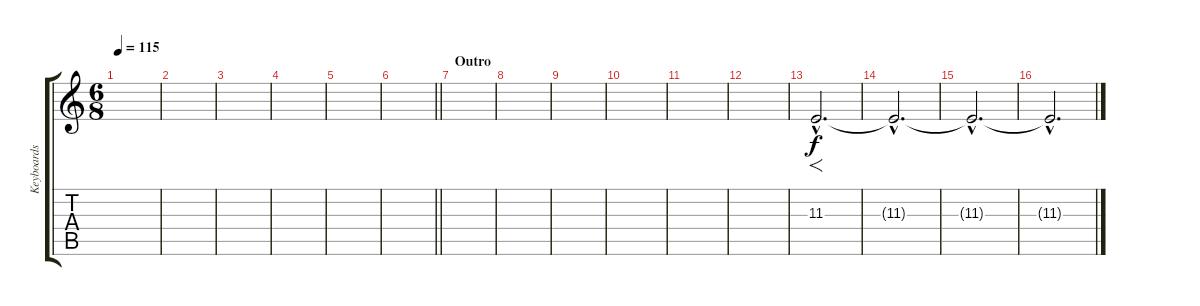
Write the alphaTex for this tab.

\track ("Keyboards II" "Keyboards ") {instrument synthstrings1}
\staff {score tabs}
\tuning (D4 A3 F3 C3 G2 C2) {hide}
\ts (6 8)
\tempo 115
\clef g2
\ks c
|
|
|
|
|
\barLineRight lightlight
|
\section ("" "Outro")
|
|
|
|
|
|
11.3{hac}.2{f d} |
11.3{hac t}.2{d} |
11.3{hac t}.2{d} |
11.3{hac t}.2{d}
